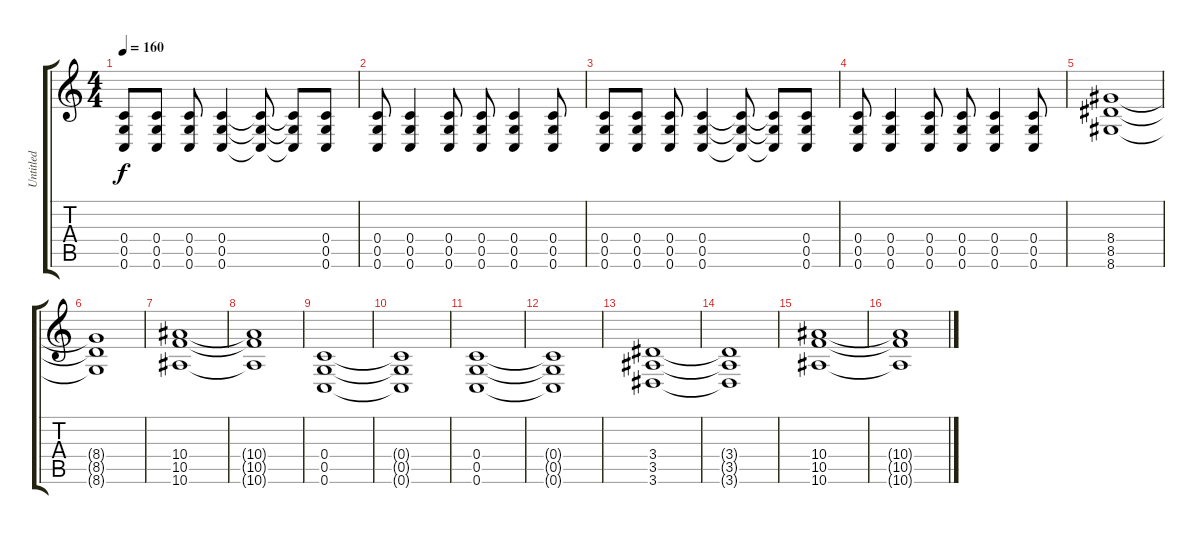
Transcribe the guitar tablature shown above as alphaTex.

\track ("Untitled" "Untitled") {instrument distortionguitar}
\staff {score tabs}
\tuning (D4 A3 F3 C3 G2 C2) {hide}
\ts (4 4)
\tempo 160
\clef g2
\ks c
(0.4 0.5 0.6).8{dy f} (0.4 0.5 0.6).8 (0.4 0.5 0.6).8 (0.4 0.5 0.6).4 (0.4{t} 0.5{t} 0.6{t}).8 (0.4{t} 0.5{t} 0.6{t}).8 (0.4 0.5 0.6).8 |
(0.4 0.5 0.6).8 (0.4 0.5 0.6).4 (0.4 0.5 0.6).8 (0.4 0.5 0.6).8 (0.4 0.5 0.6).4 (0.4 0.5 0.6).8 |
(0.4 0.5 0.6).8 (0.4 0.5 0.6).8 (0.4 0.5 0.6).8 (0.4 0.5 0.6).4 (0.4{t} 0.5{t} 0.6{t}).8 (0.4{t} 0.5{t} 0.6{t}).8 (0.4 0.5 0.6).8 |
(0.4 0.5 0.6).8 (0.4 0.5 0.6).4 (0.4 0.5 0.6).8 (0.4 0.5 0.6).8 (0.4 0.5 0.6).4 (0.4 0.5 0.6).8 |
(8.4 8.5 8.6).1 |
(8.4{t} 8.5{t} 8.6{t}).1 |
(10.4 10.5 10.6).1 |
(10.4{t} 10.5{t} 10.6{t}).1 |
(0.4 0.5 0.6).1 |
(0.4{t} 0.5{t} 0.6{t}).1 |
(0.4 0.5 0.6).1 |
(0.4{t} 0.5{t} 0.6{t}).1 |
(3.4 3.5 3.6).1 |
(3.4{t} 3.5{t} 3.6{t}).1 |
(10.4 10.5 10.6).1 |
(10.4{t} 10.5{t} 10.6{t}).1
